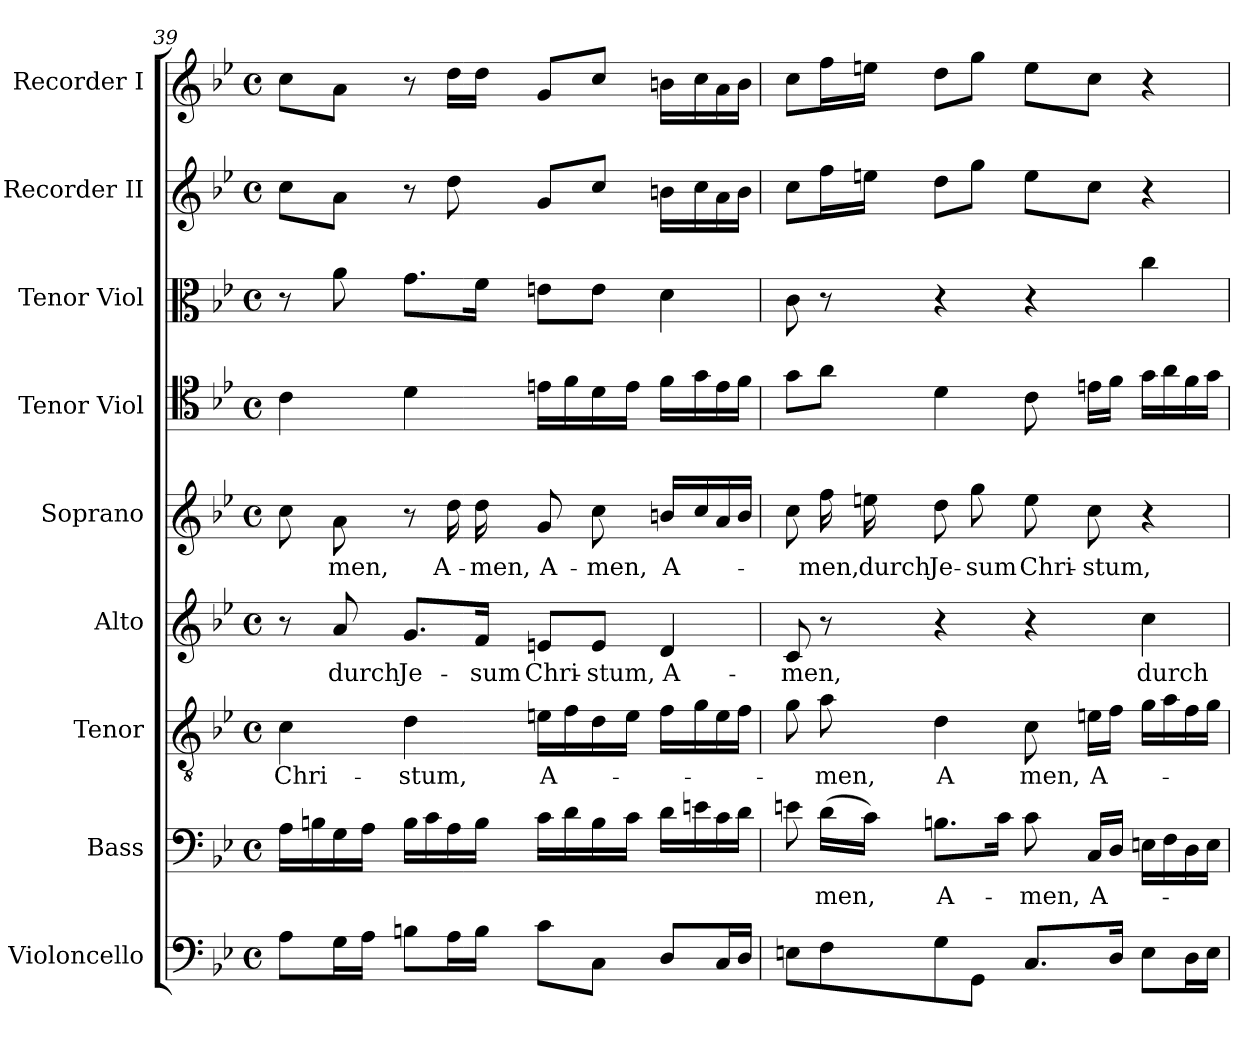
**kern	**kern	**text	**kern	**text	**kern	**text	**kern	**text	**kern	**kern	**kern	**kern
*part9	*part8	*part8	*part7	*part7	*part6	*part6	*part5	*part5	*part4	*part3	*part2	*part1
*staff9	*staff8	*staff8	*staff7	*staff7	*staff6	*staff6	*staff5	*staff5	*staff4	*staff3	*staff2	*staff1
*I"Violoncello	*I"Bass	*	*I"Tenor	*	*I"Alto	*	*I"Soprano	*	*I"Tenor Viol	*I"Tenor Viol	*I"Recorder II	*I"Recorder I
*clefF4	*clefF4	*	*clefGv2	*	*clefG2	*	*clefG2	*	*clefC4	*clefC3	*clefG2	*clefG2
*	*	*	*ITrd7c12	*	*	*	*	*	*	*	*	*
*k[b-e-]	*k[b-e-]	*	*k[b-e-]	*	*k[b-e-]	*	*k[b-e-]	*	*k[b-e-]	*k[b-e-]	*k[b-e-]	*k[b-e-]
*B-:	*B-:	*	*B-:	*	*B-:	*	*B-:	*	*B-:	*B-:	*B-:	*B-:
*M4/4	*M4/4	*	*M4/4	*	*M4/4	*	*M4/4	*	*M4/4	*M4/4	*M4/4	*M4/4
*met(c)	*met(c)	*	*met(c)	*	*met(c)	*	*met(c)	*	*met(c)	*met(c)	*met(c)	*met(c)
=39	=39	=39	=39	=39	=39	=39	=39	=39	=39	=39	=39	=39
!	!	!	!	!LO:LY:b:color=#000000	!	!	!	!	!	!	!	!
8Ai\L	16Ai\LL	.	4Ci\	Chri-	8r	.	8cci\	.	4ci\	8r	8cci\L	8cci\L
.	16Bni\	.	.	.	.	.	.	.	.	.	.	.
!	!	!	!	!	!	!LO:LY:b:color=#000000	!	!	!	!	!	!
!	!	!	!	!	!	!	!	!LO:LY:b:color=#000000	!	!	!	!
16Gi\L	16Gi\	.	.	.	8ai/	durch	8ai\	-men,	.	8ai\	8ai\J	8ai\J
16Ai\JJ	16Ai\JJ	.	.	.	.	.	.	.	.	.	.	.
!	!	!	!	!LO:LY:b:color=#000000	!	!	!	!	!	!	!	!
!	!	!	!	!	!	!LO:LY:b:color=#000000	!	!	!	!	!	!
8Bni\L	16Bi\LL	.	4Di\	-stum,	8.gi/L	Je-	8r	.	4di\	8.gi\L	8r	8r
.	16ci\	.	.	.	.	.	.	.	.	.	.	.
!	!	!	!	!	!	!	!	!LO:LY:b:color=#000000	!	!	!	!
16Ai\L	16Ai\	.	.	.	.	.	16ddi\	A-	.	.	8ddi\	16ddi\LL
!	!	!	!	!	!	!LO:LY:b:color=#000000	!	!	!	!	!	!
!	!	!	!	!	!	!	!	!LO:LY:b:color=#000000	!	!	!	!
16Bi\JJ	16Bi\JJ	.	.	.	16fi/Jk	-sum	16ddi\	-men,	.	16fi\Jk	.	16ddi\JJ
!	!	!	!	!LO:LY:b:color=#000000	!	!	!	!	!	!	!	!
!	!	!	!	!	!	!LO:LY:b:color=#000000	!	!	!	!	!	!
!	!	!	!	!	!	!	!	!LO:LY:b:color=#000000	!	!	!	!
8ci\L	16ci\LL	.	16Eni\LL	A-	8eni/L	Chri-	8gi/	A-	16eni\LL	8eni\L	8gi/L	8gi/L
.	16di\	.	16Fi\	.	.	.	.	.	16fi\	.	.	.
!	!	!	!	!	!	!LO:LY:b:color=#000000	!	!	!	!	!	!
!	!	!	!	!	!	!	!	!LO:LY:b:color=#000000	!	!	!	!
8Ci\J	16Bi\	.	16Di\	.	8ei/J	-stum,	8cci\	-men,	16di\	8ei\J	8cci/J	8cci/J
.	16ci\JJ	.	16Ei\JJ	.	.	.	.	.	16ei\JJ	.	.	.
!	!	!	!	!	!	!LO:LY:b:color=#000000	!	!	!	!	!	!
!	!	!	!	!	!	!	!	!LO:LY:b:color=#000000	!	!	!	!
8Di/L	16di\LL	.	16Fi\LL	.	4di/	A-	16bni/LL	A-	16fi\LL	4di\	16bni\LL	16bni\LL
.	16eni\	.	16Gi\	.	.	.	16cci/	.	16gi\	.	16cci\	16cci\
16Ci/L	16ci\	.	16Ei\	.	.	.	16ai/	.	16ei\	.	16ai\	16ai\
16Di/JJ	16di\JJ	.	16Fi\JJ	.	.	.	16bi/JJ	.	16fi\JJ	.	16bi\JJ	16bi\JJ
=40	=40	=40	=40	=40	=40	=40	=40	=40	=40	=40	=40	=40
!	!	!	!	!	!	!LO:LY:b:color=#000000	!	!	!	!	!	!
8Eni\L	8eni\	.	8Gi\	.	8ci/	-men,	8cci\	.	8gi\L	8ci\	8cci\L	8cci\L
!	!	!LO:LY:b:color=#000000	!	!	!	!	!	!	!	!	!	!
!	!	!	!	!LO:LY:b:color=#000000	!	!	!	!	!	!	!	!
!	!	!	!	!	!	!	!	!LO:LY:b:color=#000000	!	!	!	!
8Fi\	(16di\LL	-men,	8Ai\	-men,	8r	.	16ffi\	-men,	8ai\J	8r	16ffi\L	16ffi\L
!	!	!	!	!	!	!	!	!LO:LY:b:color=#000000	!	!	!	!
.	16ci\JJ)	.	.	.	.	.	16eeni\	durch	.	.	16eeni\JJ	16eeni\JJ
!	!	!LO:LY:b:color=#000000	!	!	!	!	!	!	!	!	!	!
!	!	!	!	!LO:LY:b:color=#000000	!	!	!	!	!	!	!	!
!	!	!	!	!	!	!	!	!LO:LY:b:color=#000000	!	!	!	!
8Gi\	8.Bni\L	A-	4Di\	A	4r	.	8ddi\	Je-	4di\	4r	8ddi\L	8ddi\L
!	!	!	!	!	!	!	!	!LO:LY:b:color=#000000	!	!	!	!
8GGi\J	.	.	.	.	.	.	8ggi\	-sum	.	.	8ggi\J	8ggi\J
.	16ci\Jk	.	.	.	.	.	.	.	.	.	.	.
!	!	!LO:LY:b:color=#000000	!	!	!	!	!	!	!	!	!	!
!	!	!	!	!LO:LY:b:color=#000000	!	!	!	!	!	!	!	!
!	!	!	!	!	!	!	!	!LO:LY:b:color=#000000	!	!	!	!
8.Ci/L	8ci\	-men,	8Ci\	men,	4r	.	8eei\	Chri-	8ci\	4r	8eei\L	8eei\L
!	!	!LO:LY:b:color=#000000	!	!	!	!	!	!	!	!	!	!
!	!	!	!	!LO:LY:b:color=#000000	!	!	!	!	!	!	!	!
!	!	!	!	!	!	!	!	!LO:LY:b:color=#000000	!	!	!	!
.	16Ci/LL	A-	16Eni\LL	A-	.	.	8cci\	-stum,	16eni\LL	.	8cci\J	8cci\J
16Di/Jk	16Di/JJ	.	16Fi\JJ	.	.	.	.	.	16fi\JJ	.	.	.
!	!	!	!	!	!	!LO:LY:b:color=#000000	!	!	!	!	!	!
8Ei\L	16Eni\LL	.	16Gi\LL	.	4cci\	durch	4r	.	16gi\LL	4cci\	4r	4r
.	16Fi\	.	16Ai\	.	.	.	.	.	16ai\	.	.	.
16Di\L	16Di\	.	16Fi\	.	.	.	.	.	16fi\	.	.	.
16Ei\JJ	16Ei\JJ	.	16Gi\JJ	.	.	.	.	.	16gi\JJ	.	.	.
=	=	=	=	=	=	=	=	=	=	=	=	=
*-	*-	*-	*-	*-	*-	*-	*-	*-	*-	*-	*-	*-
